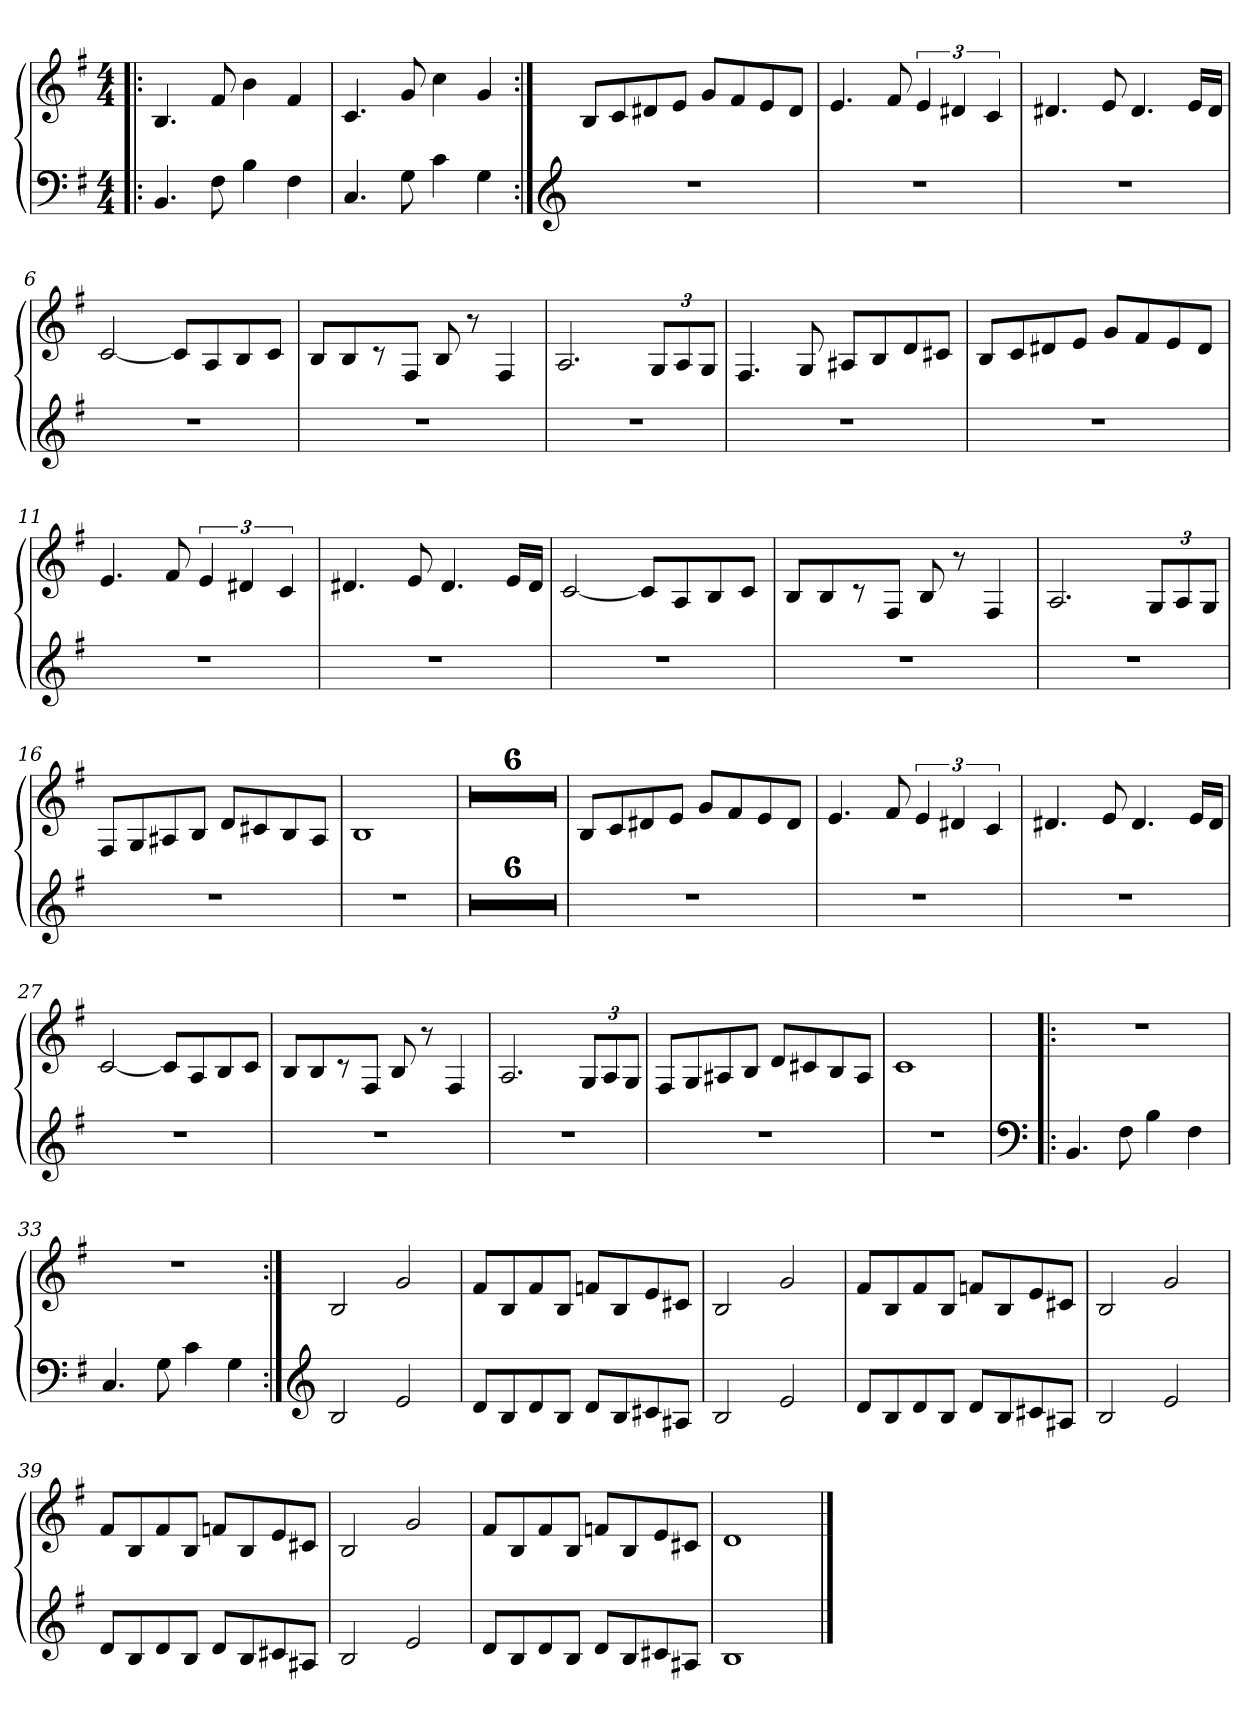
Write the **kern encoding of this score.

**kern	**kern
*part2	*part1
*staff2	*staff1
*clefF4	*clefG2
*k[f#]	*k[f#]
*G:	*G:
*M4/4	*M4/4
=1!|:	=1!|:
4.BB/	4.B/
8F#\	8f#/
4B\	4b\
4F#\	4f#/
=2	=2
4.C/	4.c/
8G\	8g/
4c\	4cc\
4G\	4g/
!!LO:LB:g=z
=3:|!	=3:|!
*clefG2	*
1r	8B/L
.	8c/
.	8d#X/
.	8e/J
.	8g/L
.	8f#/
.	8e/
.	8d#/J
=4	=4
1r	4.e/
.	8f#/
.	6e/
.	6d#X/
.	6c/
=5	=5
1r	4.d#X/
.	8e/
.	4.d#/
.	16e/LL
.	16d#/JJ
=6	=6
1r	[2c/
.	8c/L]
.	8A/
.	8B/
.	8c/J
=7	=7
1r	8B/L
.	8B/
.	8r
.	8F#/J
.	8B/
.	8r
.	4F#/
!!LO:LB:g=z
=8	=8
1r	2.A/
.	12G/L
.	12A/
.	12G/J
=9	=9
1r	4.F#/
.	8G/
.	8A#X/L
.	8B/
.	8d/
.	8c#X/J
=10	=10
1r	8B/L
.	8c/
.	8d#X/
.	8e/J
.	8g/L
.	8f#/
.	8e/
.	8d#/J
=11	=11
1r	4.e/
.	8f#/
.	6e/
.	6d#X/
.	6c/
=12	=12
1r	4.d#X/
.	8e/
.	4.d#/
.	16e/LL
.	16d#/JJ
!!LO:LB:g=z
=13	=13
1r	[2c/
.	8c/L]
.	8A/
.	8B/
.	8c/J
=14	=14
1r	8B/L
.	8B/
.	8r
.	8F#/J
.	8B/
.	8r
.	4F#/
=15	=15
1r	2.A/
.	12G/L
.	12A/
.	12G/J
=16	=16
1r	8F#/L
.	8G/
.	8A#X/
.	8B/J
.	8d/L
.	8c#X/
.	8B/
.	8A#/J
=17	=17
1r	1B
!!LO:LB:g=z
=18	=18
1r	1r
=19	=19
1r	1r
=20	=20
1r	1r
=21	=21
1r	1r
=22	=22
1r	1r
=23	=23
1r	1r
=24	=24
1r	8B/L
.	8c/
.	8d#X/
.	8e/J
.	8g/L
.	8f#/
.	8e/
.	8d#/J
=25	=25
1r	4.e/
.	8f#/
.	6e/
.	6d#X/
.	6c/
=26	=26
1r	4.d#X/
.	8e/
.	4.d#/
.	16e/LL
.	16d#/JJ
=27	=27
1r	[2c/
.	8c/L]
.	8A/
.	8B/
.	8c/J
!!LO:LB:g=z
=28	=28
1r	8B/L
.	8B/
.	8r
.	8F#/J
.	8B/
.	8r
.	4F#/
=29	=29
1r	2.A/
.	12G/L
.	12A/
.	12G/J
=30	=30
1r	8F#/L
.	8G/
.	8A#X/
.	8B/J
.	8d/L
.	8c#X/
.	8B/
.	8A#/J
=31	=31
1r	1c
!!LO:LB:g=z
=32!|:	=32!|:
*clefF4	*
4.BB/	1r
8F#\	.
4B\	.
4F#\	.
=33	=33
4.C/	1r
8G\	.
4c\	.
4G\	.
!!LO:PB:g=z
=34:|!	=34:|!
*clefG2	*
2B/	2B/
2e/	2g/
=35	=35
8d/L	8f#/L
8B/	8B/
8d/	8f#/
8B/J	8B/J
8d/L	8fn/L
8B/	8B/
8c#X/	8e/
8A#X/J	8c#X/J
=36	=36
2B/	2B/
2e/	2g/
=37	=37
8d/L	8f#/L
8B/	8B/
8d/	8f#/
8B/J	8B/J
8d/L	8fn/L
8B/	8B/
8c#X/	8e/
8A#X/J	8c#X/J
=38	=38
2B/	2B/
2e/	2g/
!!LO:LB:g=z
=39	=39
8d/L	8f#/L
8B/	8B/
8d/	8f#/
8B/J	8B/J
8d/L	8fn/L
8B/	8B/
8c#X/	8e/
8A#X/J	8c#X/J
=40	=40
2B/	2B/
2e/	2g/
=41	=41
8d/L	8f#/L
8B/	8B/
8d/	8f#/
8B/J	8B/J
8d/L	8fn/L
8B/	8B/
8c#X/	8e/
8A#X/J	8c#X/J
=42	=42
1B	1d
==	==
*-	*-
